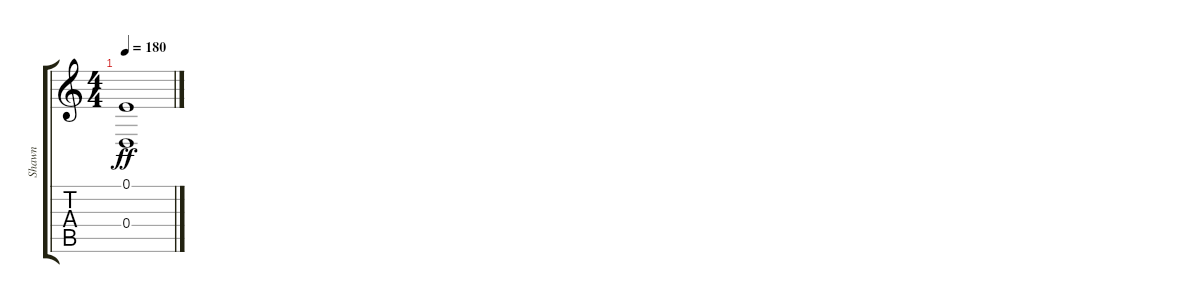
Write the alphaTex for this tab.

\track ("Shawn" "Shawn") {instrument melodictom}
\staff {score tabs}
\tuning (E4 B3 G3 D3 A2 E2) {hide}
\ts (4 4)
\tempo 180
\clef g2
\ks c
(0.1 0.4).1{dy ff}
